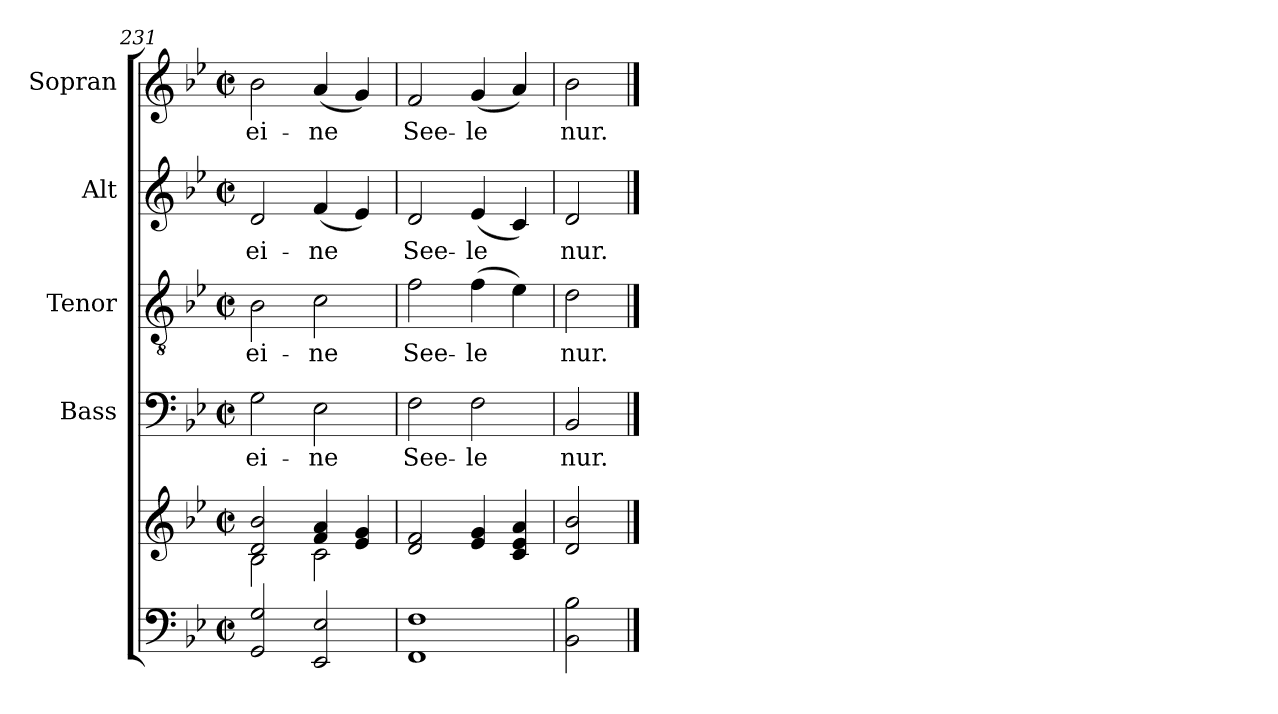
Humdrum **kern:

**kern	**kern	**kern	**text	**kern	**text	**kern	**text	**kern	**text
*part5	*part5	*part4	*part4	*part3	*part3	*part2	*part2	*part1	*part1
*staff6	*staff5	*staff4	*staff4	*staff3	*staff3	*staff2	*staff2	*staff1	*staff1
*	*	*I"Bass	*	*I"Tenor	*	*I"Alt	*	*I"Sopran	*
*	*	*I'B.	*	*I'T.	*	*I'A.	*	*I'S.	*
*clefF4	*clefG2	*clefF4	*	*clefGv2	*	*clefG2	*	*clefG2	*
*k[b-e-]	*k[b-e-]	*k[b-e-]	*	*k[b-e-]	*	*k[b-e-]	*	*k[b-e-]	*
*B-:	*B-:	*B-:	*	*B-:	*	*B-:	*	*B-:	*
*M2/2	*M2/2	*M2/2	*	*M2/2	*	*M2/2	*	*M2/2	*
*met(c|)	*met(c|)	*met(c|)	*	*met(c|)	*	*met(c|)	*	*met(c|)	*
=231	=231	=231	=231	=231	=231	=231	=231	=231	=231
*	*^	*	*	*	*	*	*	*	*
!	!	!	!	!LO:LY:b	!	!LO:LY:b	!	!LO:LY:b	!	!LO:LY:b
2GG/ 2G/	2d/ 2b-/	2B-\	2G\	ei-	2B-\	ei-	2d/	ei-	2b-\	ei-
!	!	!	!	!LO:LY:b	!	!LO:LY:b	!	!LO:LY:b	!	!LO:LY:b
2EE-/ 2E-/	4f/ 4a/	2c\	2E-\	-ne	2c\	-ne	(<4f/	-ne	(<4a/	-ne
.	4e-/ 4g/	.	.	.	.	.	4e-/)	.	4g/)	.
*	*v	*v	*	*	*	*	*	*	*	*
=232	=232	=232	=232	=232	=232	=232	=232	=232	=232
!	!	!	!LO:LY:b	!	!LO:LY:b	!	!LO:LY:b	!	!LO:LY:b
1FF 1F	2d/ 2f/	2F\	See-	2f\	See-	2d/	See-	2f/	See-
!	!	!	!LO:LY:b	!	!LO:LY:b	!	!LO:LY:b	!	!LO:LY:b
.	4e-/ 4g/	2F\	-le	(>4f\	-le	(<4e-/	-le	(<4g/	-le
.	4c/ 4e-/ 4a/	.	.	4e-\)	.	4c/)	.	4a/)	.
=233	=233	=233	=233	=233	=233	=233	=233	=233	=233
!	!	!	!LO:LY:b	!	!LO:LY:b	!	!LO:LY:b	!	!LO:LY:b
2BB-\ 2B-\	2d/ 2b-/	2BB-/	nur.	2d\	nur.	2d/	nur.	2b-\	nur.
==	==	==	==	==	==	==	==	==	==
*-	*-	*-	*-	*-	*-	*-	*-	*-	*-
